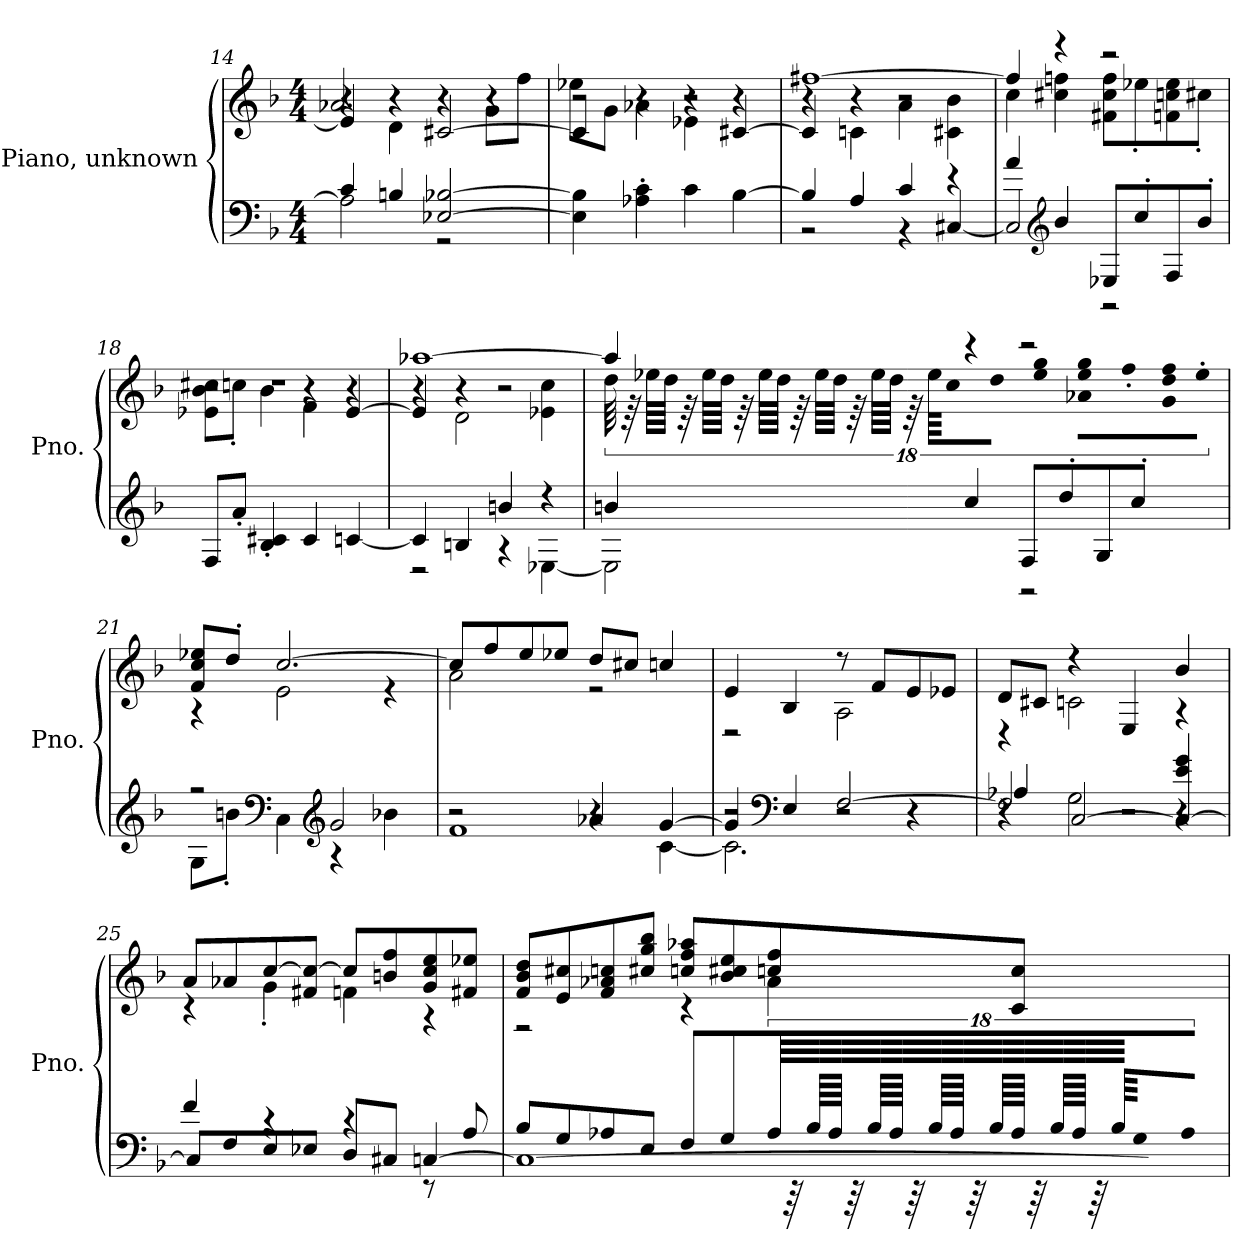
**kern	**kern
*part1	*part1
*staff2	*staff1
*I"Piano, unknown	*
*I'Pno.	*
*clefF4	*clefG2
*k[b-]	*k[b-]
*M4/4	*M4/4
=14	=14
*^	*^
*	*	*	*^
4c/	2A-\]	4e-/]	4r	2.a-X/
4Bn/	.	4r	4d\	.
[2E-X/ [2B-X/	2r	[2c#X/	4r	.
.	.	.	8g\L	4r
.	.	.	8ff\J	.
*v	*v	*	*	*
=15	=15	=15	=15
4E-\] 4B-\]	4c#/]	8ee-X\L	2r
.	.	8g\J	.
4A-X\' 4c\'	4r	4a-X\	.
4c\	2r	4e-X\	4r
[4B-\	.	4r	[4c#X/
=16	=16	=16	=16
*^	*	*	*
4B-/]	2r	[1ff#X	4r	4c#/]
4A/	.	.	4cn\	4r
4c/	4r	.	4a\	2r
4r	[4C#X/	.	4c#X\ 4b-\	.
*	*	*	*v	*v
=17	=17	=17	=17
4a/	2C#/]	4ff#/]	4cc\
*clefG2	*	*	*
4b-/	.	4r	4cc#X\ 4ffn\
8E-X/L	2r	2r	8f#X\ 8cc#\ 8ff\L
8cc'/	.	.	8ee-X'\
8F/	.	.	8fn\ 8ccn\ 8ee-\
8b-'/J	.	.	8cc#X'\J
*v	*v	*	*
!!LO:LB:g=z
=18	=18	=18
*	*	*^
8F/L	1r	8e-X\ 8b-\ 8cc#X\L	2r
8a'/J	.	8ccn'\J	.
4B-/' 4c#X/'	.	4b-\	.
4c#/	.	4f\	4r
[4cn/	.	4r	[4e-/
=19	=19	=19	=19
*^	*	*	*
4c/]	2r	[1aa-X	4r	4e-/]
4Bn/	.	.	2d\	4r
4bn/	4r	.	.	2r
4r	[4E-X\	.	4e-X\ 4cc\	.
*	*	*	*v	*v
=20	=20	=20	=20
4bn/	2E-\]	4aa-/]	96dd\
.	.	.	96r
.	.	.	96ee-X\LLLL
.	.	.	96dd\JJJJ
.	.	.	96r
.	.	.	96ee-\LLLL
.	.	.	96dd\JJJJ
.	.	.	96r
.	.	.	96ee-\LLLL
.	.	.	96dd\JJJJ
.	.	.	96r
.	.	.	96ee-\LLLL
.	.	.	96dd\JJJJ
.	.	.	96r
.	.	.	96ee-\LLLL
.	.	.	96dd\JJJJ
.	.	.	96r
.	.	.	96ee-\KLLL
.	.	.	32cc\
.	.	.	32dd\JJJ
4cc/	.	4r	4ee-\ 4gg\
8F/L	2r	2r	8a-X\ 8ee-\ 8gg\L
8dd'/	.	.	8ff'\
8G/	.	.	8g\ 8dd\ 8ff\
8cc'/J	.	.	8ee-'\J
!!LO:LB:g=z	!!
=21	=21	=21	=21
2r	8G\L	8f/ 8cc/ 8ee-X/L	4r
.	8bn'\J	8dd'/J	.
*clefF4	*	*	*
.	4C\	[2.cc/	2e\
*clefG2	*	*	*
2g/	4r	.	.
.	4b-X\	.	4r
=22	=22	=22	=22
*	*^	*	*
1f	2r	2r	8cc/L]	2a\
.	.	.	8ff/	.
.	.	.	8ee/	.
.	.	.	8ee-X/J	.
.	4r	4a-X/	8dd/L	2r
.	.	.	8cc#X/J	.
.	[4c\	[4g/	4ccn/	.
=23	=23	=23	=23	=23
2r	2.c\]	4g/]	4e/	2r
*clefF4	*	*	*	*
.	.	4E/	4B-/	.
[2F/	.	2r	8r	2A\
.	.	.	8f/L	.
.	4r	.	8e/	.
.	.	.	8e-X/J	.
=24	=24	=24	=24	=24
2F/]	4r	4A-X/	8d/L	4r
.	.	.	8c#X/J	.
.	2G\	[2C/	4r	2cn\
2r	.	.	4E/	.
.	4r	4C/_ 4e/ 4g/	4b-/	4r
*	*v	*v	*	*
!!LO:PB:g=z	!!
=25	=25	=25	=25
4f/	8C/L]	8a/L	4r
.	8F/	8a-X/	.
4r	8E/	[8cc/	4g'\
.	8E-X/J	8f#X/ 8cc/_J	.
4r	8D/L	8cc/L]	4fn\
.	8C#X/J	8bn/ 8ff/	.
[4Cn/	8r	8g/ 8cc/ 8ee/	4r
.	8A/	8f#X/ 8ee-X/J	.
=26	=26	=26	=26
1C_	8B-/L	8f/ 8b-/ 8dd/L	2r
.	8G/	8e/ 8cc#X/	.
.	8A-X/	8f/ 8a-X/ 8ccn/	.
.	8E/J	8cc#X/ 8gg/ 8bb-/J	.
.	8F/L	8ccn/ 8ff/ 8aa-X/L	4r
.	8G/	8b-/ 8cc#X/ 8ee/	.
.	96A-/Jkkk	8ccn/ 8ff/	4a-\
.	96r	.	.
.	96B-/LLLL	.	.
.	96A-/JJJJ	.	.
.	96r	.	.
.	96B-/LLLL	.	.
.	96A-/JJJJ	.	.
.	96r	.	.
.	96B-/LLLL	.	.
.	96A-/JJJJ	.	.
.	96r	.	.
.	96B-/LLLL	.	.
.	96A-/JJJJ	8c/ 8cc/J	.
.	96r	.	.
.	96B-/LLLL	.	.
.	96A-/JJJJ	.	.
.	96r	.	.
.	96B-/KLLL	.	.
.	32G/	.	.
.	32A-/JJJ	.	.
*v	*v	*	*
*	*v	*v
=	=
*-	*-
